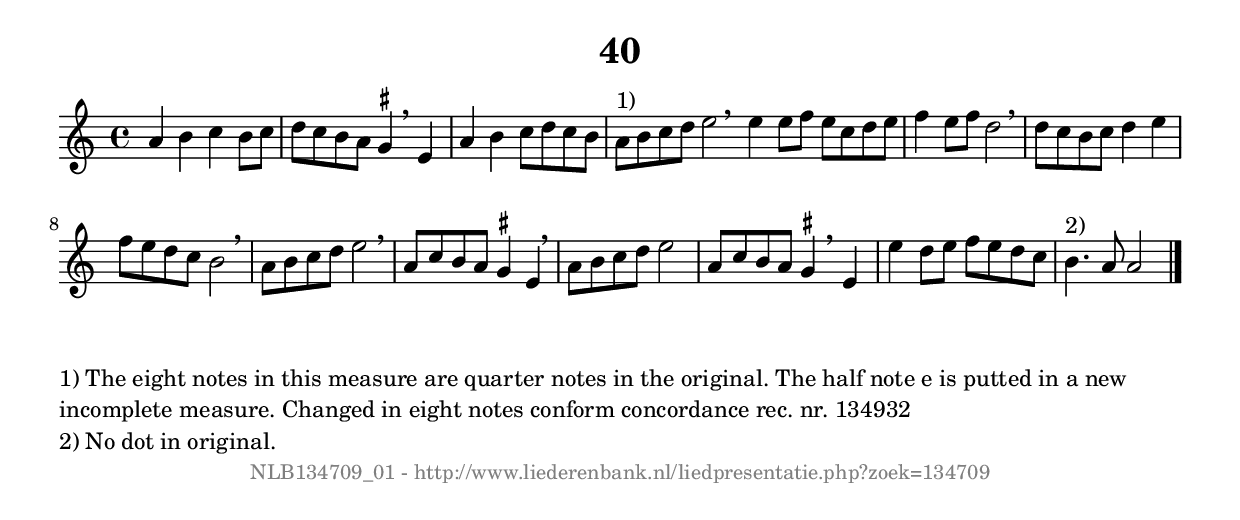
%
% produced by wce2krn 1.64 (7 June 2014)
%
\version"2.16"
#(append! paper-alist '(("long" . (cons (* 210 mm) (* 2000 mm)))))
#(set-default-paper-size "long")
sb = {\breathe}
mBreak = {\breathe }
bBreak = {\breathe }
x = {\once\override NoteHead #'style = #'cross }
gl=\glissando
itime={\override Staff.TimeSignature #'stencil = ##f }
ficta = {\once\set suggestAccidentals = ##t}
fine = {\once\override Score.RehearsalMark #'self-alignment-X = #1 \mark \markup {\italic{Fine}}}
dc = {\once\override Score.RehearsalMark #'self-alignment-X = #1 \mark \markup {\italic{D.C.}}}
dcf = {\once\override Score.RehearsalMark #'self-alignment-X = #1 \mark \markup {\italic{D.C. al Fine}}}
dcc = {\once\override Score.RehearsalMark #'self-alignment-X = #1 \mark \markup {\italic{D.C. al Coda}}}
ds = {\once\override Score.RehearsalMark #'self-alignment-X = #1 \mark \markup {\italic{D.S.}}}
dsf = {\once\override Score.RehearsalMark #'self-alignment-X = #1 \mark \markup {\italic{D.S. al Fine}}}
dsc = {\once\override Score.RehearsalMark #'self-alignment-X = #1 \mark \markup {\italic{D.S. al Coda}}}
pv = {\set Score.repeatCommands = #'((volta "1"))}
sv = {\set Score.repeatCommands = #'((volta "2"))}
tv = {\set Score.repeatCommands = #'((volta "3"))}
qv = {\set Score.repeatCommands = #'((volta "4"))}
xv = {\set Score.repeatCommands = #'((volta #f))}
\header{ tagline = ""
title = "40"
}
\score {{
\key a \minor
\relative g'
{
\set melismaBusyProperties = #'()
\time 4/4
\tempo 4=120
\override Score.MetronomeMark #'transparent = ##t
\override Score.RehearsalMark #'break-visibility = #(vector #t #t #f)
a4 b c b8 c d c b a \ficta gis4 \sb e a b c8 d c b a8 ^"1)" b c d e2 \bar ":|:" \bBreak
e4 e8 f e c d e f4 e8 f d2 \sb d8 c b c d4 e f8 e d c b2 \sb a8 b c d e2 \mBreak \bar "|"
a,8 c b a \ficta gis4 e \sb a8 b c d e2 a,8 c b a \ficta gis4 \sb e e'd8 e f e d c b4.^"2)" a8 a2 \bar "|."
 }}
 \midi { }
 \layout {
            indent = 0.0\cm
}
}
\markup { \wordwrap-string #" 
1) The eight notes in this measure are quarter notes in the original. The half note e is putted in a new incomplete measure. Changed in eight notes conform concordance rec. nr. 134932

2) No dot in original.
"}
\markup { \vspace #0 } \markup { \with-color #grey \fill-line { \center-column { \smaller "NLB134709_01 - http://www.liederenbank.nl/liedpresentatie.php?zoek=134709" } } }
